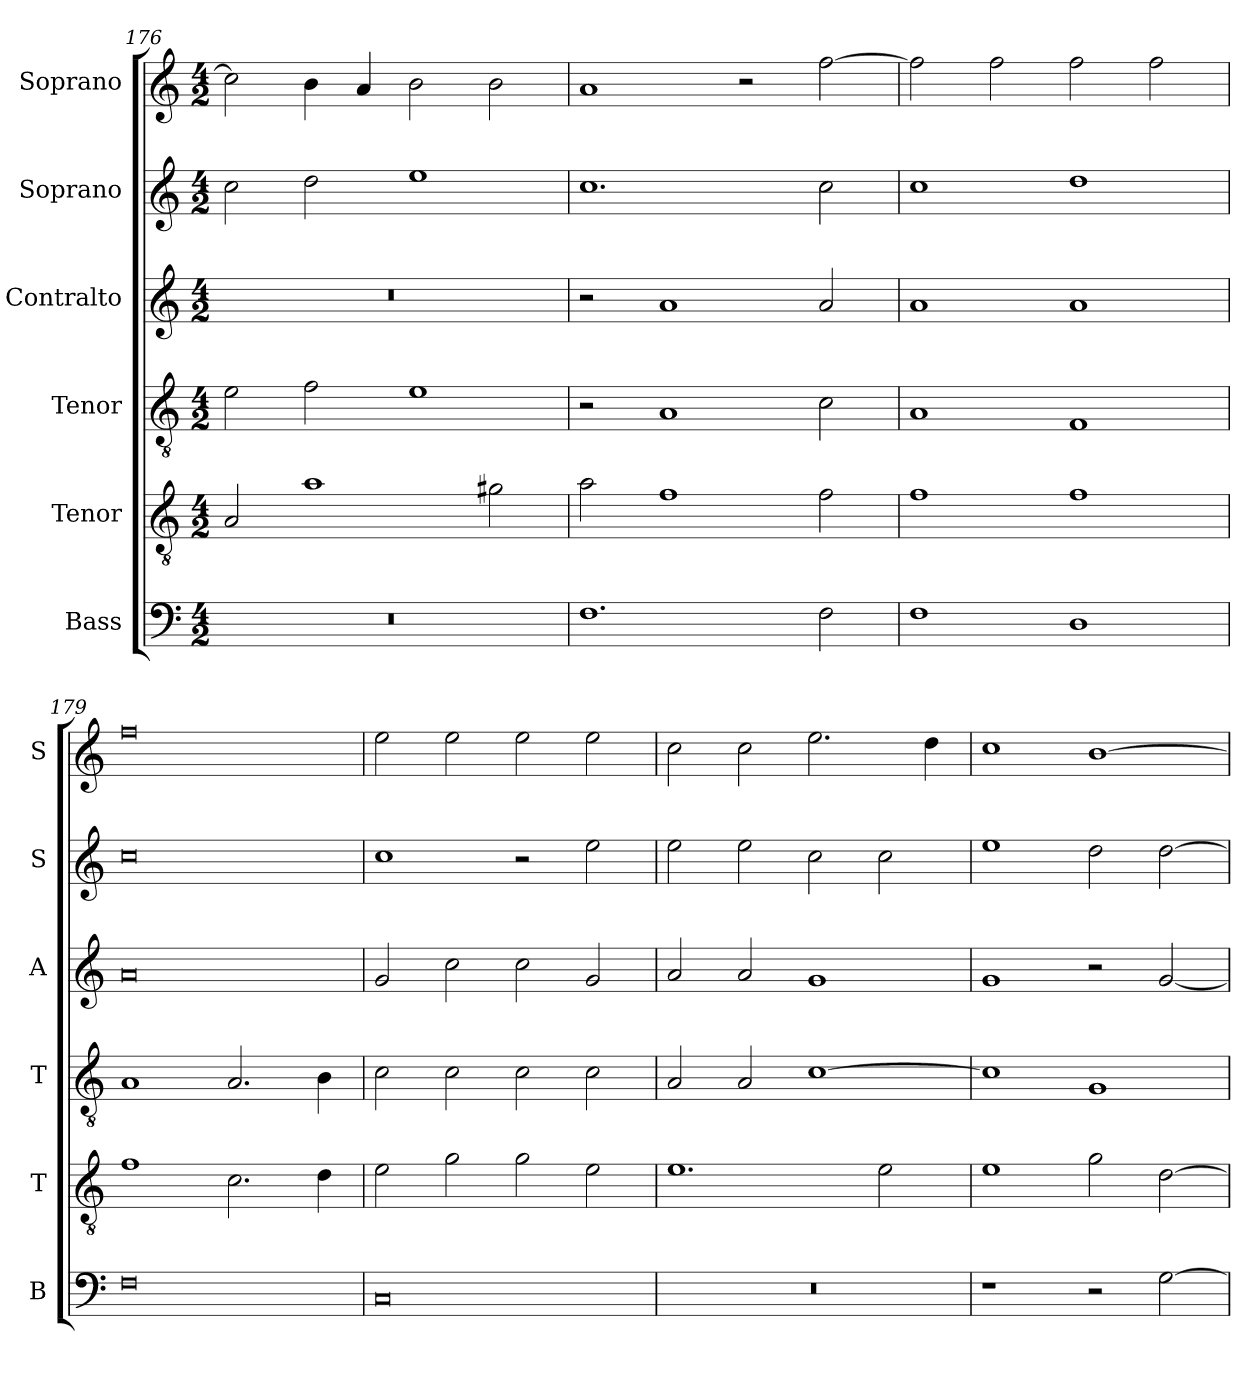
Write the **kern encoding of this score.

**kern	**kern	**kern	**kern	**kern	**kern
*part6	*part5	*part4	*part3	*part2	*part1
*staff6	*staff5	*staff4	*staff3	*staff2	*staff1
*I"Bass	*I"Tenor	*I"Tenor	*I"Contralto	*I"Soprano	*I"Soprano
*I'B	*I'T	*I'T	*I'A	*I'S	*I'S
*clefF4	*clefGv2	*clefGv2	*clefG2	*clefG2	*clefG2
*k[]	*k[]	*k[]	*k[]	*k[]	*k[]
*C:ion	*C:ion	*C:ion	*C:ion	*C:ion	*C:ion
*M4/2	*M4/2	*M4/2	*M4/2	*M4/2	*M4/2
=176	=176	=176	=176	=176	=176
0r	2A	2e	0r	2cc	2cc]
.	1a	2f	.	2dd	4b
.	.	.	.	.	4a
.	.	1e	.	1ee	2b
.	2g#X	.	.	.	2b
=177	=177	=177	=177	=177	=177
1.F	2a	2r	2r	1.cc	1a
.	1f	1A	1a	.	.
.	.	.	.	.	2r
2F	2f	2c	2a	2cc	[2ff
=178	=178	=178	=178	=178	=178
1F	1f	1A	1a	1cc	2ff]
.	.	.	.	.	2ff
1D	1f	1F	1a	1dd	2ff
.	.	.	.	.	2ff
=179	=179	=179	=179	=179	=179
0F	1f	1A	0a	0cc	0ff
.	2.c	2.A	.	.	.
.	4d	4B	.	.	.
=180	=180	=180	=180	=180	=180
0C	2e	2c	2g	1cc	2ee
.	2g	2c	2cc	.	2ee
.	2g	2c	2cc	2r	2ee
.	2e	2c	2g	2ee	2ee
=181	=181	=181	=181	=181	=181
0r	1.e	2A	2a	2ee	2cc
.	.	2A	2a	2ee	2cc
.	.	[1c	1g	2cc	2.ee
.	2e	.	.	2cc	.
.	.	.	.	.	4dd
=182	=182	=182	=182	=182	=182
1r	1e	1c]	1g	1ee	1cc
2r	2g	1G	2r	2dd	[1b
[2G	[2d	.	[2g	[2dd	.
=	=	=	=	=	=
*-	*-	*-	*-	*-	*-
